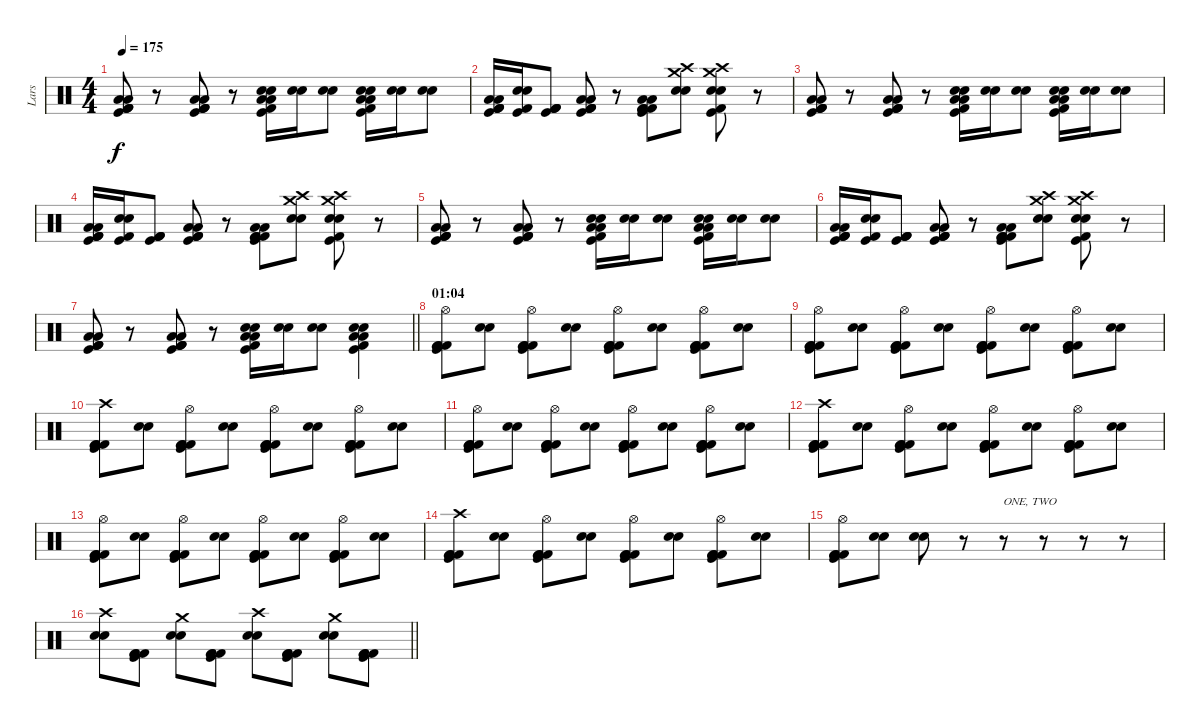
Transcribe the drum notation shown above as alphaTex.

\track ("Lars" "Lars") {instrument percussion}
\staff {score}
\articulation defaults
\ts (4 4)
\tempo 175
\clef neutral
\ks c
("Low Floor Tom (hit)" "Low Floor Tom (hit)" "Kick (hit) 2" "Kick (hit) 2" "Kick (hit)" "Kick (hit) 2").8{dy f} r.8 ("Low Floor Tom (hit)" "Low Floor Tom (hit)" "Kick (hit) 2" "Kick (hit) 2" "Kick (hit)" "Kick (hit) 2").8 r.8 ("Low Floor Tom (hit)" "Low Floor Tom (hit)" "Electric Snare (hit)" "Snare (hit) 2" "Kick (hit)" "Kick (hit) 2").16 ("Electric Snare (hit)" "Snare (hit) 2").16 ("Electric Snare (hit)" "Snare (hit) 2").8 ("Low Floor Tom (hit)" "Low Floor Tom (hit)" "Electric Snare (hit)" "Snare (hit) 2" "Kick (hit)" "Kick (hit) 2").16 ("Electric Snare (hit)" "Snare (hit) 2").16 ("Electric Snare (hit)" "Snare (hit) 2").8 |
("Low Floor Tom (hit)" "Low Floor Tom (hit)" "Kick (hit) 2" "Kick (hit) 2" "Kick (hit)" "Kick (hit) 2").16 ("Electric Snare (hit)" "Snare (hit) 2" "Kick (hit)" "Kick (hit) 2").16 ("Kick (hit) 2" "Kick (hit) 2" "Kick (hit)" "Kick (hit) 2").8 ("Low Floor Tom (hit)" "Low Floor Tom (hit)" "Kick (hit) 2" "Kick (hit) 2" "Kick (hit)" "Kick (hit) 2").8 r.8 ("Low Floor Tom (hit)" "Low Floor Tom (hit)" "Kick (hit) 2" "Kick (hit) 2" "Kick (hit)" "Kick (hit) 2").8 ("Crash high (hit)" "Crash medium (hit)" "Electric Snare (hit)" "Snare (hit) 2").8 ("Crash high (hit)" "Crash medium (hit)" "Electric Snare (hit)" "Snare (hit) 2" "Kick (hit)" "Kick (hit) 2").8 r.8 |
("Low Floor Tom (hit)" "Low Floor Tom (hit)" "Kick (hit) 2" "Kick (hit) 2" "Kick (hit)" "Kick (hit) 2").8 r.8 ("Low Floor Tom (hit)" "Low Floor Tom (hit)" "Kick (hit) 2" "Kick (hit) 2" "Kick (hit)" "Kick (hit) 2").8 r.8 ("Low Floor Tom (hit)" "Low Floor Tom (hit)" "Electric Snare (hit)" "Snare (hit) 2" "Kick (hit)" "Kick (hit) 2").16 ("Electric Snare (hit)" "Snare (hit) 2").16 ("Electric Snare (hit)" "Snare (hit) 2").8 ("Low Floor Tom (hit)" "Low Floor Tom (hit)" "Electric Snare (hit)" "Snare (hit) 2" "Kick (hit)" "Kick (hit) 2").16 ("Electric Snare (hit)" "Snare (hit) 2").16 ("Electric Snare (hit)" "Snare (hit) 2").8 |
("Low Floor Tom (hit)" "Low Floor Tom (hit)" "Kick (hit) 2" "Kick (hit) 2" "Kick (hit)" "Kick (hit) 2").16 ("Electric Snare (hit)" "Snare (hit) 2" "Kick (hit)" "Kick (hit) 2").16 ("Kick (hit) 2" "Kick (hit) 2" "Kick (hit)" "Kick (hit) 2").8 ("Low Floor Tom (hit)" "Low Floor Tom (hit)" "Kick (hit) 2" "Kick (hit) 2" "Kick (hit)" "Kick (hit) 2").8 r.8 ("Low Floor Tom (hit)" "Low Floor Tom (hit)" "Kick (hit) 2" "Kick (hit) 2" "Kick (hit)" "Kick (hit) 2").8 ("Crash high (hit)" "Crash medium (hit)" "Electric Snare (hit)" "Snare (hit) 2").8 ("Crash high (hit)" "Crash medium (hit)" "Electric Snare (hit)" "Snare (hit) 2" "Kick (hit)" "Kick (hit) 2").8 r.8 |
("Low Floor Tom (hit)" "Low Floor Tom (hit)" "Kick (hit) 2" "Kick (hit) 2" "Kick (hit)" "Kick (hit) 2").8 r.8 ("Low Floor Tom (hit)" "Low Floor Tom (hit)" "Kick (hit) 2" "Kick (hit) 2" "Kick (hit)" "Kick (hit) 2").8 r.8 ("Low Floor Tom (hit)" "Low Floor Tom (hit)" "Electric Snare (hit)" "Snare (hit) 2" "Kick (hit)" "Kick (hit) 2").16 ("Electric Snare (hit)" "Snare (hit) 2").16 ("Electric Snare (hit)" "Snare (hit) 2").8 ("Low Floor Tom (hit)" "Low Floor Tom (hit)" "Electric Snare (hit)" "Snare (hit) 2" "Kick (hit)" "Kick (hit) 2").16 ("Electric Snare (hit)" "Snare (hit) 2").16 ("Electric Snare (hit)" "Snare (hit) 2").8 |
("Low Floor Tom (hit)" "Low Floor Tom (hit)" "Kick (hit) 2" "Kick (hit) 2" "Kick (hit)" "Kick (hit) 2").16 ("Electric Snare (hit)" "Snare (hit) 2" "Kick (hit)" "Kick (hit) 2").16 ("Kick (hit) 2" "Kick (hit) 2" "Kick (hit)" "Kick (hit) 2").8 ("Low Floor Tom (hit)" "Low Floor Tom (hit)" "Kick (hit) 2" "Kick (hit) 2" "Kick (hit)" "Kick (hit) 2").8 r.8 ("Low Floor Tom (hit)" "Low Floor Tom (hit)" "Kick (hit) 2" "Kick (hit) 2" "Kick (hit)" "Kick (hit) 2").8 ("Crash high (hit)" "Crash medium (hit)" "Electric Snare (hit)" "Snare (hit) 2").8 ("Crash high (hit)" "Crash medium (hit)" "Electric Snare (hit)" "Snare (hit) 2" "Kick (hit)" "Kick (hit) 2").8 r.8 |
\barLineRight lightlight
("Low Floor Tom (hit)" "Low Floor Tom (hit)" "Kick (hit) 2" "Kick (hit) 2" "Kick (hit)" "Kick (hit) 2").8 r.8 ("Low Floor Tom (hit)" "Low Floor Tom (hit)" "Kick (hit) 2" "Kick (hit) 2" "Kick (hit)" "Kick (hit) 2").8 r.8 ("Low Floor Tom (hit)" "Low Floor Tom (hit)" "Electric Snare (hit)" "Snare (hit) 2" "Kick (hit)" "Kick (hit) 2").16 ("Electric Snare (hit)" "Snare (hit) 2").16 ("Electric Snare (hit)" "Snare (hit) 2").8 ("Low Floor Tom (hit)" "Low Floor Tom (hit)" "Electric Snare (hit)" "Snare (hit) 2" "Kick (hit)" "Kick (hit) 2").4 |
\section ("" "01:04")
("Hi-Hat (open)" "Kick (hit) 2" "Kick (hit) 2" "Kick (hit)" "Kick (hit) 2").8 ("Electric Snare (hit)" "Snare (hit) 2").8 ("Hi-Hat (open)" "Kick (hit) 2" "Kick (hit) 2" "Kick (hit)" "Kick (hit) 2").8 ("Electric Snare (hit)" "Snare (hit) 2").8 ("Hi-Hat (open)" "Kick (hit) 2" "Kick (hit) 2" "Kick (hit)" "Kick (hit) 2").8 ("Electric Snare (hit)" "Snare (hit) 2").8 ("Hi-Hat (open)" "Kick (hit) 2" "Kick (hit) 2" "Kick (hit)" "Kick (hit) 2").8 ("Electric Snare (hit)" "Snare (hit) 2").8 |
("Hi-Hat (open)" "Kick (hit) 2" "Kick (hit) 2" "Kick (hit)" "Kick (hit) 2").8 ("Electric Snare (hit)" "Snare (hit) 2").8 ("Hi-Hat (open)" "Kick (hit) 2" "Kick (hit) 2" "Kick (hit)" "Kick (hit) 2").8 ("Electric Snare (hit)" "Snare (hit) 2").8 ("Hi-Hat (open)" "Kick (hit) 2" "Kick (hit) 2" "Kick (hit)" "Kick (hit) 2").8 ("Electric Snare (hit)" "Snare (hit) 2").8 ("Hi-Hat (open)" "Kick (hit) 2" "Kick (hit) 2" "Kick (hit)" "Kick (hit) 2").8 ("Electric Snare (hit)" "Snare (hit) 2").8 |
("Crash high (hit)" "Kick (hit) 2" "Kick (hit) 2" "Kick (hit)" "Kick (hit) 2").8 ("Electric Snare (hit)" "Snare (hit) 2").8 ("Hi-Hat (open)" "Kick (hit) 2" "Kick (hit) 2" "Kick (hit)" "Kick (hit) 2").8 ("Electric Snare (hit)" "Snare (hit) 2").8 ("Hi-Hat (open)" "Kick (hit) 2" "Kick (hit) 2" "Kick (hit)" "Kick (hit) 2").8 ("Electric Snare (hit)" "Snare (hit) 2").8 ("Hi-Hat (open)" "Kick (hit) 2" "Kick (hit) 2" "Kick (hit)" "Kick (hit) 2").8 ("Electric Snare (hit)" "Snare (hit) 2").8 |
("Hi-Hat (open)" "Kick (hit) 2" "Kick (hit) 2" "Kick (hit)" "Kick (hit) 2").8 ("Electric Snare (hit)" "Snare (hit) 2").8 ("Hi-Hat (open)" "Kick (hit) 2" "Kick (hit) 2" "Kick (hit)" "Kick (hit) 2").8 ("Electric Snare (hit)" "Snare (hit) 2").8 ("Hi-Hat (open)" "Kick (hit) 2" "Kick (hit) 2" "Kick (hit)" "Kick (hit) 2").8 ("Electric Snare (hit)" "Snare (hit) 2").8 ("Hi-Hat (open)" "Kick (hit) 2" "Kick (hit) 2" "Kick (hit)" "Kick (hit) 2").8 ("Electric Snare (hit)" "Snare (hit) 2").8 |
("Crash high (hit)" "Kick (hit) 2" "Kick (hit) 2" "Kick (hit)" "Kick (hit) 2").8 ("Electric Snare (hit)" "Snare (hit) 2").8 ("Hi-Hat (open)" "Kick (hit) 2" "Kick (hit) 2" "Kick (hit)" "Kick (hit) 2").8 ("Electric Snare (hit)" "Snare (hit) 2").8 ("Hi-Hat (open)" "Kick (hit) 2" "Kick (hit) 2" "Kick (hit)" "Kick (hit) 2").8 ("Electric Snare (hit)" "Snare (hit) 2").8 ("Hi-Hat (open)" "Kick (hit) 2" "Kick (hit) 2" "Kick (hit)" "Kick (hit) 2").8 ("Electric Snare (hit)" "Snare (hit) 2").8 |
("Hi-Hat (open)" "Kick (hit) 2" "Kick (hit) 2" "Kick (hit)" "Kick (hit) 2").8 ("Electric Snare (hit)" "Snare (hit) 2").8 ("Hi-Hat (open)" "Kick (hit) 2" "Kick (hit) 2" "Kick (hit)" "Kick (hit) 2").8 ("Electric Snare (hit)" "Snare (hit) 2").8 ("Hi-Hat (open)" "Kick (hit) 2" "Kick (hit) 2" "Kick (hit)" "Kick (hit) 2").8 ("Electric Snare (hit)" "Snare (hit) 2").8 ("Hi-Hat (open)" "Kick (hit) 2" "Kick (hit) 2" "Kick (hit)" "Kick (hit) 2").8 ("Electric Snare (hit)" "Snare (hit) 2").8 |
("Crash high (hit)" "Kick (hit) 2" "Kick (hit) 2" "Kick (hit)" "Kick (hit) 2").8 ("Electric Snare (hit)" "Snare (hit) 2").8 ("Hi-Hat (open)" "Kick (hit) 2" "Kick (hit) 2" "Kick (hit)" "Kick (hit) 2").8 ("Electric Snare (hit)" "Snare (hit) 2").8 ("Hi-Hat (open)" "Kick (hit) 2" "Kick (hit) 2" "Kick (hit)" "Kick (hit) 2").8 ("Electric Snare (hit)" "Snare (hit) 2").8 ("Hi-Hat (open)" "Kick (hit) 2" "Kick (hit) 2" "Kick (hit)" "Kick (hit) 2").8 ("Electric Snare (hit)" "Snare (hit) 2").8 |
("Hi-Hat (open)" "Kick (hit) 2" "Kick (hit) 2" "Kick (hit)" "Kick (hit) 2").8 ("Electric Snare (hit)" "Snare (hit) 2").8 ("Electric Snare (hit)" "Snare (hit) 2").8 r.8 r.8{txt "ONE, TWO"} r.8 r.8 r.8 |
\barLineRight lightlight
("Crash high (hit)" "Electric Snare (hit)" "Snare (hit) 2").8 ("Kick (hit) 2" "Kick (hit) 2" "Kick (hit)" "Kick (hit) 2").8 ("Crash medium (hit)" "Electric Snare (hit)" "Snare (hit) 2").8 ("Kick (hit) 2" "Kick (hit) 2" "Kick (hit)" "Kick (hit) 2").8 ("Crash high (hit)" "Electric Snare (hit)" "Snare (hit) 2").8 ("Kick (hit) 2" "Kick (hit) 2" "Kick (hit)" "Kick (hit) 2").8 ("Crash medium (hit)" "Electric Snare (hit)" "Snare (hit) 2").8 ("Kick (hit) 2" "Kick (hit) 2" "Kick (hit)" "Kick (hit) 2").8
